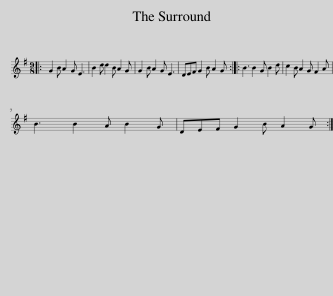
X:1
L:1/8
M:9/8
I:linebreak $
K:G
V:1 treble
V:1
|: G2 B A2 G E3 | B2 d d2 B A2 G | G2 B A2 G E3 | DEF G2 B A2 G :: B3 B2 G B2 d | %5
 c2 B A2 G F2 A |$ B3 B2 A B2 G | DEF G2 B A2 G :| %8
